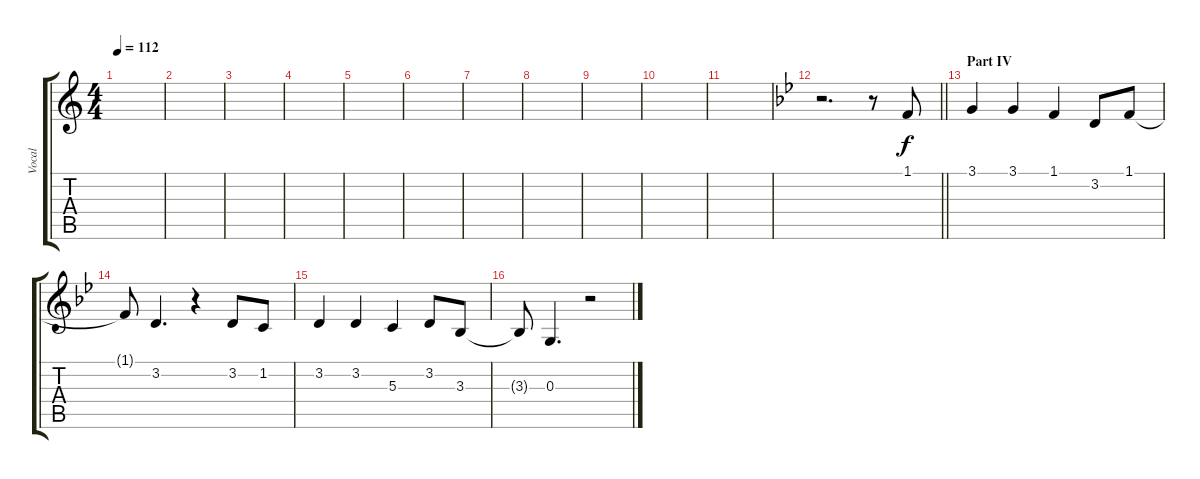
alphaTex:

\track ("Vocal" "Vocal") {instrument viola}
\staff {score tabs}
\tuning (E4 B3 G3 D3 A2 E2) {hide}
\ts (4 4)
\tempo 112
\clef g2
\ks c
|
|
|
|
|
|
|
|
|
|
|
\barLineRight lightlight
\ks bb
r.2{d} r.8 1.1.8 |
\section ("" "Part IV")
3.1.4 3.1.4 1.1.4 3.2.8 1.1.8 |
1.1{t}.8 3.2.4{d} r.4 3.2.8 1.2.8 |
3.2.4 3.2.4 5.3.4 3.2.8 3.3.8 |
3.3{t}.8 0.3.4{d} r.2
